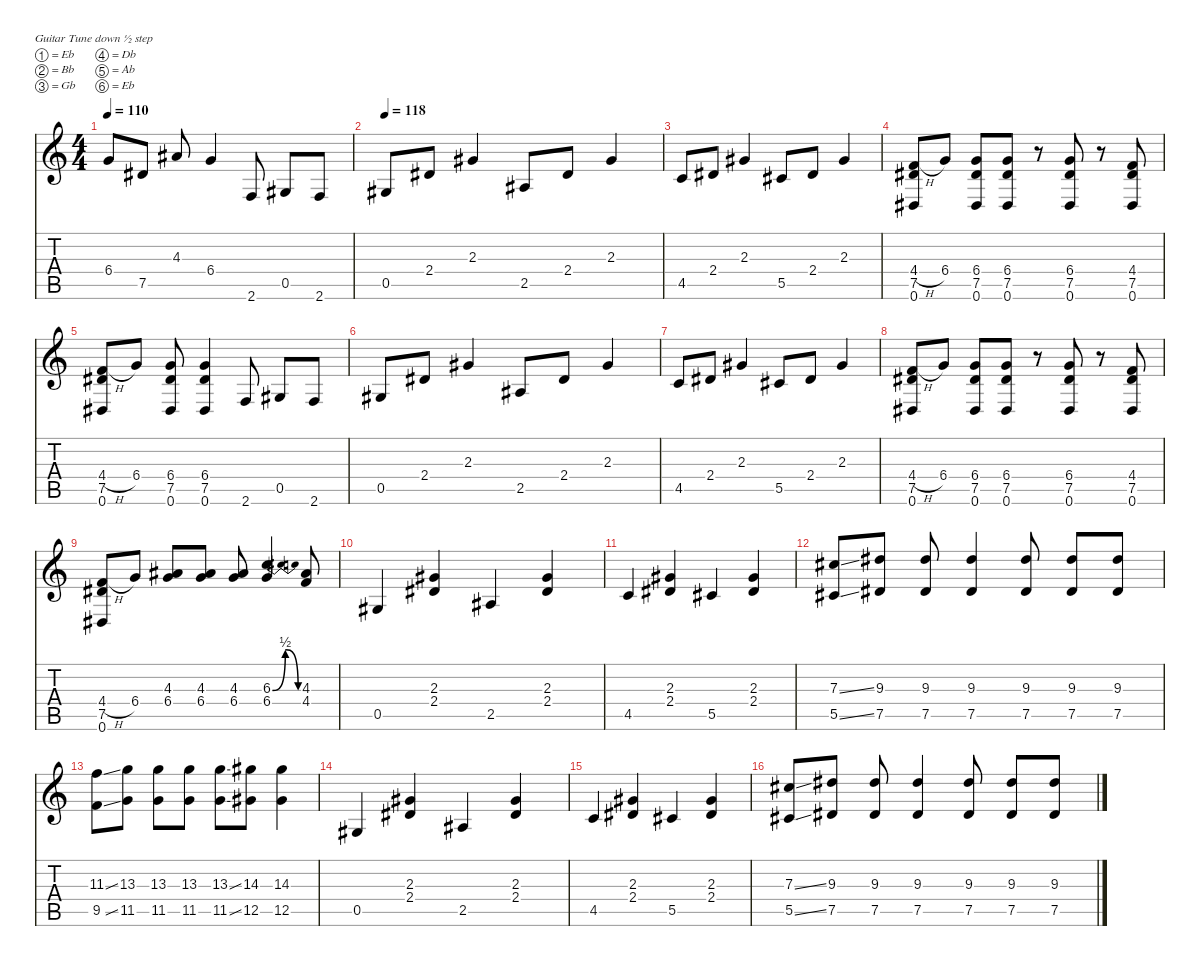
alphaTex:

\defaultSystemsLayout 4
\hideDynamics
\bracketExtendMode nobrackets
\singleTrackTrackNamePolicy hidden
\multiTrackTrackNamePolicy hidden
\otherSystemsTrackNameOrientation horizontal
\track ("Clean 1" "s.guit.") {mute instrument acousticguitarsteel}
\staff {score tabs}
\tuning (Eb4 Bb3 Gb3 Db3 Ab2 Eb2)
\ts (4 4)
\tempo 110
\clef g2
\ks c
6.4{t}.8{dy f beam Up} 7.5{acc #}.8{beam Up} 4.3{acc #}.8{beam Up} 6.4.4{beam Up} 2.6.8{beam Up} 0.5{acc #}.8{beam Up} 2.6.8{beam Up} |
\tempo 118
0.5{acc #}.8{instrument distortionguitar beam Up} 2.4{acc #}.8{beam Up} 2.3{acc #}.4{beam Up} 2.5{acc #}.8{beam Up} 2.4{acc #}.8{beam Up} 2.3{acc #}.4{beam Up} |
4.5.8{beam Up} 2.4{acc #}.8{beam Up} 2.3{acc #}.4{beam Up} 5.5{acc #}.8{beam Up} 2.4{acc #}.8{beam Up} 2.3{acc #}.4{beam Up} |
(4.4{h} 7.5{acc #} 0.6{acc #}).8{beam Up} 6.4.8{beam Up} (6.4 7.5{acc #} 0.6{acc #}).8{beam Up} (6.4 7.5{acc #} 0.6{acc #}).8{beam Up} r.8{beam Up} (6.4 7.5{acc #} 0.6{acc #}).8{beam Up} r.8{beam Up} (4.4 7.5{acc #} 0.6{acc #}).8{beam Up} |
(4.4{h} 7.5{acc #} 0.6{acc #}).8{beam Up} 6.4.8{beam Up} (6.4 7.5{acc #} 0.6{acc #}).8{beam Up} (6.4 7.5{acc #} 0.6{acc #}).4{beam Up} 2.6.8{beam Up} 0.5{acc #}.8{beam Up} 2.6.8{beam Up} |
0.5{acc #}.8{beam Up} 2.4{acc #}.8{beam Up} 2.3{acc #}.4{beam Up} 2.5{acc #}.8{beam Up} 2.4{acc #}.8{beam Up} 2.3{acc #}.4{beam Up} |
4.5.8{beam Up} 2.4{acc #}.8{beam Up} 2.3{acc #}.4{beam Up} 5.5{acc #}.8{beam Up} 2.4{acc #}.8{beam Up} 2.3{acc #}.4{beam Up} |
(4.4{h} 7.5{acc #} 0.6{acc #}).8{beam Up} 6.4.8{beam Up} (6.4 7.5{acc #} 0.6{acc #}).8{beam Up} (6.4 7.5{acc #} 0.6{acc #}).8{beam Up} r.8{beam Up} (6.4 7.5{acc #} 0.6{acc #}).8{beam Up} r.8{beam Up} (4.4 7.5{acc #} 0.6{acc #}).8{beam Up} |
(4.4{h} 7.5{acc #} 0.6{acc #}).8{beam Up} 6.4.8{beam Up} (4.3{acc #} 6.4).8{beam Up} (4.3{acc #} 6.4).8{beam Up} (4.3{acc #} 6.4).8{beam Up} (6.3{be (bendrelease 0 0 15 2 30 2 45 0)} 6.4).4{beam Up} (4.3{acc #} 4.4).8{beam Up} |
0.5{acc #}.4{beam Up} (2.3{acc #} 2.4{acc #}).4{beam Up} 2.5{acc #}.4{beam Up} (2.3{acc #} 2.4{acc #}).4{beam Up} |
4.5.4{beam Up} (2.3{acc #} 2.4{acc #}).4{beam Up} 5.5{acc #}.4{beam Up} (2.3{acc #} 2.4{acc #}).4{beam Up} |
(7.3{ss acc #} 5.5{ss acc #}).8{beam Up} (9.3{acc #} 7.5{acc #}).8{beam Up} (9.3{acc #} 7.5{acc #}).8{beam Up} (9.3{acc #} 7.5{acc #}).4{beam Up} (9.3{acc #} 7.5{acc #}).8{beam Up} (9.3{acc #} 7.5{acc #}).8{beam Up} (9.3{acc #} 7.5{acc #}).8{beam Up} |
(11.3{ss} 9.5{ss}).8{beam Down} (13.3 11.5).8{beam Down} (13.3 11.5).8{beam Down} (13.3 11.5).8{beam Down} (13.3{ss} 11.5{ss}).8{beam Down} (14.3{acc #} 12.5{acc #}).8{beam Down} (14.3{acc #} 12.5{acc #}).4{beam Down} |
0.5{acc #}.4{beam Up} (2.3{acc #} 2.4{acc #}).4{beam Up} 2.5{acc #}.4{beam Up} (2.3{acc #} 2.4{acc #}).4{beam Up} |
4.5.4{beam Up} (2.3{acc #} 2.4{acc #}).4{beam Up} 5.5{acc #}.4{beam Up} (2.3{acc #} 2.4{acc #}).4{beam Up} |
(7.3{ss acc #} 5.5{ss acc #}).8{beam Up} (9.3{acc #} 7.5{acc #}).8{beam Up} (9.3{acc #} 7.5{acc #}).8{beam Up} (9.3{acc #} 7.5{acc #}).4{beam Up} (9.3{acc #} 7.5{acc #}).8{beam Up} (9.3{acc #} 7.5{acc #}).8{beam Up} (9.3{acc #} 7.5{acc #}).8{beam Up}
